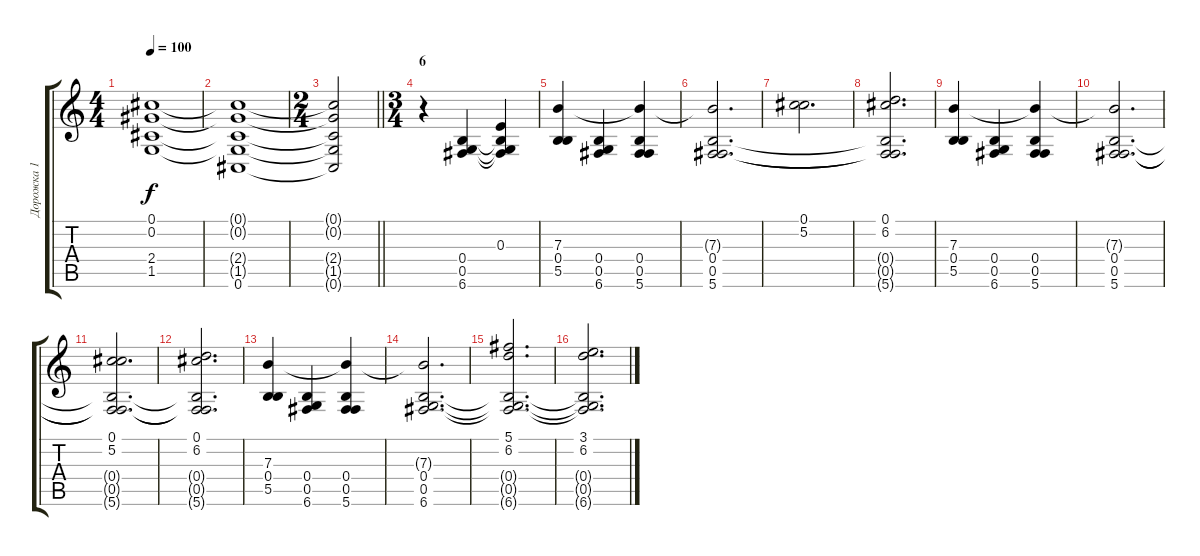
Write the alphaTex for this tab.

\track ("Дорожка 1" "Дорожка 1") {instrument distortionguitar}
\staff {score tabs}
\tuning (Db4 Ab3 E3 B2 Gb2 Db2) {hide}
\ts (4 4)
\tempo 100
\clef g2
\ks c
(0.1{t} 0.2{t} 2.4{t} 1.5{t}).1{dy f} |
(0.1{t} 0.2{t} 2.4{t} 1.5{t} 0.6).1 |
\ts (2 4)
\barLineRight lightlight
(0.1{t} 0.2{t} 2.4{t} 1.5{t} 0.6{t}).2 |
\ts (3 4)
\section ("" "6")
r.4 (0.4 0.5 6.6).4 (0.3 0.4{t} 0.5{t} 6.6{t}).4 |
(7.3 0.4 5.5).4 (0.4 0.5 6.6).4 (7.3{t} 0.4 0.5 5.6).4 |
(7.3{t} 0.4 0.5 5.6).2{d} |
(0.1 5.2).2{d} |
(0.1 6.2 0.4{t} 0.5{t} 5.6{t}).2{d} |
(7.3 0.4 5.5).4 (0.4 0.5 6.6).4 (7.3{t} 0.4 0.5 5.6).4 |
(7.3{t} 0.4 0.5 5.6).2{d} |
(0.1 5.2 0.4{t} 0.5{t} 5.6{t}).2{d} |
(0.1 6.2 0.4{t} 0.5{t} 5.6{t}).2{d} |
(7.3 0.4 5.5).4 (0.4 0.5 6.6).4 (7.3{t} 0.4 0.5 5.6).4 |
(7.3{t} 0.4 0.5 6.6).2{d} |
(5.1 6.2 0.4{t} 0.5{t} 6.6{t}).2{d} |
(3.1 6.2 0.4{t} 0.5{t} 6.6{t}).2{d}
